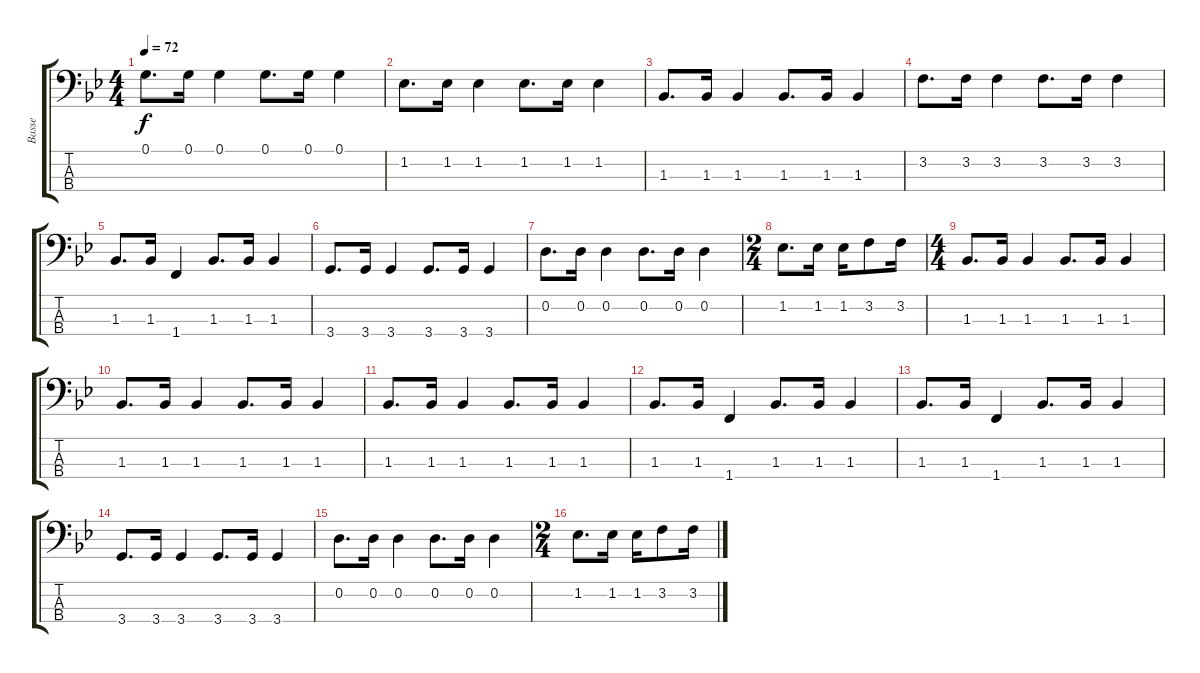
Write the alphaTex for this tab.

\track ("Basse" "Basse") {instrument electricbassfinger}
\staff {score tabs}
\tuning (G2 D2 A1 E1) {hide}
\ts (4 4)
\tempo 72
\clef f4
\ks bb
0.1.8{d dy f} 0.1.16 0.1.4 0.1.8{d} 0.1.16 0.1.4 |
1.2.8{d} 1.2.16 1.2.4 1.2.8{d} 1.2.16 1.2.4 |
1.3.8{d} 1.3.16 1.3.4 1.3.8{d} 1.3.16 1.3.4 |
3.2.8{d} 3.2.16 3.2.4 3.2.8{d} 3.2.16 3.2.4 |
1.3.8{d} 1.3.16 1.4.4 1.3.8{d} 1.3.16 1.3.4 |
3.4.8{d} 3.4.16 3.4.4 3.4.8{d} 3.4.16 3.4.4 |
0.2.8{d} 0.2.16 0.2.4 0.2.8{d} 0.2.16 0.2.4 |
\ts (2 4)
1.2.8{d} 1.2.16 1.2.16 3.2.8 3.2.16 |
\ts (4 4)
1.3.8{d} 1.3.16 1.3.4 1.3.8{d} 1.3.16 1.3.4 |
1.3.8{d} 1.3.16 1.3.4 1.3.8{d} 1.3.16 1.3.4 |
1.3.8{d} 1.3.16 1.3.4 1.3.8{d} 1.3.16 1.3.4 |
1.3.8{d} 1.3.16 1.4.4 1.3.8{d} 1.3.16 1.3.4 |
1.3.8{d} 1.3.16 1.4.4 1.3.8{d} 1.3.16 1.3.4 |
3.4.8{d} 3.4.16 3.4.4 3.4.8{d} 3.4.16 3.4.4 |
0.2.8{d} 0.2.16 0.2.4 0.2.8{d} 0.2.16 0.2.4 |
\ts (2 4)
1.2.8{d} 1.2.16 1.2.16 3.2.8 3.2.16
